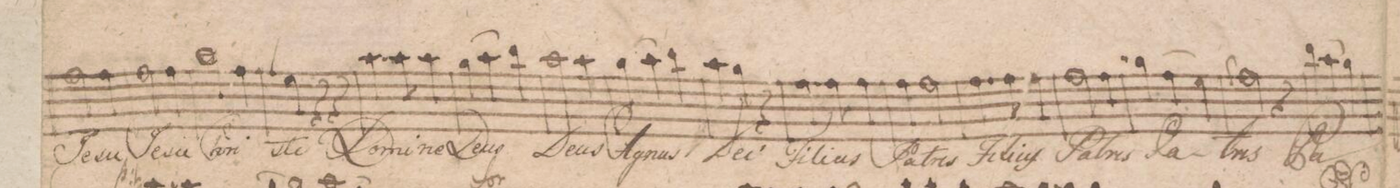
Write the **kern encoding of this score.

**kern	**text	**dynam
*I"Soprano	*	*
*clefC1	*	*
*k[f#c#]	*	*
*M3/4	*	*
2dd\	Je-	.
4dd\	-su	.
=69	=69	=69
2dd\	Je-	.
4dd\	-su	.
=70	=70	=70
2ee\	Chri-	.
4dd\	.	.
=71	=71	=71
4qqdd/	.	.
4cc#\	-ste	.
4r	.	.
4r	.	.
=72	=72	=72
4.ff#\	Do-	.
8ff#\	-mi-	.
4ff#\	-ne	.
=73	=73	=73
(4ee\	Deus	.
4ff#\)	.	.
4gg\	.	.
=74	=74	=74
2ff#\	De-	.
4ff#\	-us	.
=75	=75	=75
(4ee\	A-	.
4ff#\)	.	.
4gg\	-gnus	.
=76	=76	=76
4ff#\	De-	.
4ee\	.	.
4r	-us	.
=77	=77	=77
4.dd\	Fi-	.
8dd\	-li-	.
4dd\	-us	.
=78	=78	=78
4dd\	Pa-	.
2dd\	-tris	.
=79	=79	=79
4.dd\	Fi-	.
8dd\	-li-	.
4dd\	-us	.
=80	=80	=80
2dd\	Pa-	.
4dd\	-tris	.
=81	=81	=81
4ee\	Pa-	.
(4dd\	.	.
4cc#\)	.	.
=82	=82	=82
8qqcc#/	.	.
2dd\	-tris	.
4r	.	.
=83	=83	=83
(4gg\	Pa-	.
4ff#\	.	.
4ee\)	.	.
=84	=84	=84
*-	*-	*-
